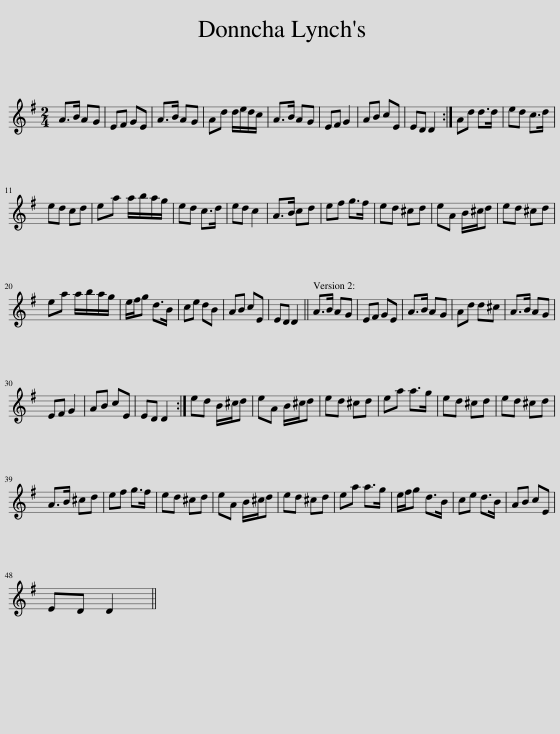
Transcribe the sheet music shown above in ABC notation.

X:1
L:1/8
M:2/4
I:linebreak $
K:G
V:1 treble
V:1
 A>B AG | EF GE | A>B AG | Ad d/e/d/c/ | A>B AG | %5
 EF G2 | AB cE | ED D2 :| Ad d>d | ed c>d |$ %10
 ed cd | ea a/b/a/g/ | ed c>d | ed c2 | A>B cd | %15
 ef g>f | ed ^cd | eA B/^c/d | ed ^cd |$ ea a/b/a/g/ | %20
 e/f/g d>B | ce dB | AB cE | ED D2 || A>B AG | %25
 EF GE | A>B AG | Ad d^c | A>B AG |$ EF G2 | %30
 AB cE | ED D2 :| ed B/^c/d | eA B/^c/d | ed ^cd | %35
 ea a>g | ed ^cd | ed ^cd |$ A>B ^cd | ef g>f | %40
 ed ^cd | eA B/^c/d | ed ^cd | ea a>g | e/f/g d>B | %45
 ce d>B | AB cE |$ ED D2 || %48
